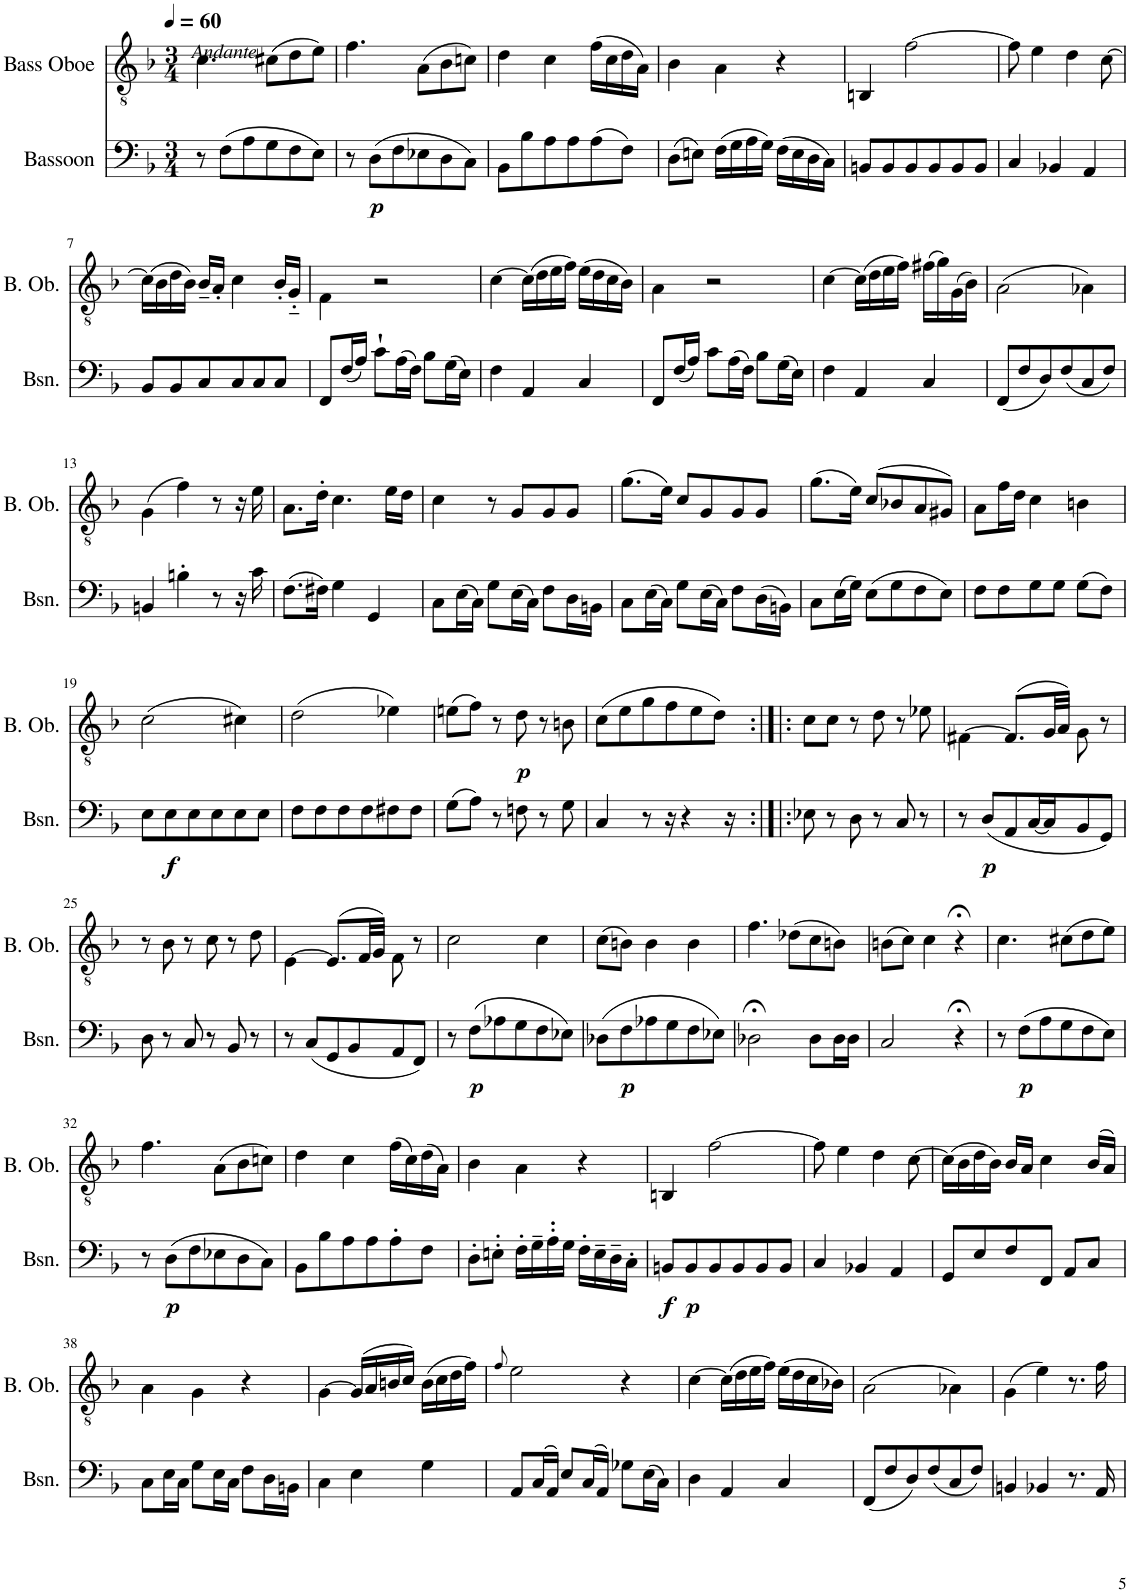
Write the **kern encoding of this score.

**kern	**dynam	**kern	**dynam
*part2	*part2	*part1	*part1
*staff2	*staff2	*staff1	*staff1
*I"Bassoon	*	*I"Bass Oboe	*
*I'Bsn.	*	*I'B. Ob.	*
!!LO:PB:g=z
*clefF4	*	*clefGv2	*
*k[b-]	*	*k[b-]	*
*M3/4	*	*M3/4	*
*MM60	*	*MM60	*
=1	=1	=1	=1
!	!	!LO:TX:b:i:t=Andante	!
8r	.	4.c\	.
(>8F\L	.	.	.
8A\	.	.	.
8G\	.	(>8c#X\L	.
8F\	.	8d\	.
8E\J)	.	8e\J)	.
=2	=2	=2	=2
8r	.	4.f\	.
!	!LO:DY:b	!	!
(>8D\L	p	.	.
8F\	.	.	.
8E-X\	.	(>8A\L	.
8D\	.	8B-\	.
8C\J)	.	8cn\J)	.
=3	=3	=3	=3
8BB-\L	.	4d\	.
8B-\	.	.	.
8A\	.	4c\	.
8A\	.	.	.
(>8A\	.	(>16f\LL	.
.	.	16c\	.
8F\J)	.	16d\	.
.	.	16A\JJ)	.
=4	=4	=4	=4
(>8D\L	.	4B-\	.
8En\J)	.	.	.
(>16F\LL	.	4A\	.
16G\	.	.	.
16A\	.	.	.
16G\JJ)	.	.	.
(>16F\LL	.	4r	.
16E\	.	.	.
16D\	.	.	.
16C\JJ)	.	.	.
=5	=5	=5	=5
8BBn/L	.	4BBn/	.
8BB/	.	.	.
8BB/	.	[>2f\	.
8BB/	.	.	.
8BB/	.	.	.
8BB/J	.	.	.
=6	=6	=6	=6
4C/	.	8f\]	.
.	.	4e\	.
4BB-X/	.	.	.
.	.	4d\	.
4AA/	.	.	.
.	.	[8c\	.
!!LO:LB:g=z
=7	=7	=7	=7
8BB-/L	.	(>16c\LL]	.
.	.	16B-\	.
8BB-/	.	16d\	.
.	.	16B-\JJ)	.
8C/	.	16B-~/LL	.
.	.	16A'/JJ	.
8C/	.	4c\	.
8C/	.	.	.
8C/J	.	16B-'/LL	.
.	.	16G'~/JJ	.
=8	=8	=8	=8
8FF/L	.	4F\	.
(<16F/L	.	.	.
16A/JJ)	.	.	.
8c`\L	.	2r	.
(>16A\L	.	.	.
16F\JJ)	.	.	.
8B-\L	.	.	.
(>16G\L	.	.	.
16E\JJ)	.	.	.
=9	=9	=9	=9
4F\	.	[>4c\	.
4AA/	.	(>16c\LL]	.
.	.	16d\	.
.	.	16e\	.
.	.	16f\JJ)	.
4C/	.	(>16e\LL	.
.	.	16d\	.
.	.	16c\	.
.	.	16B-\JJ)	.
=10	=10	=10	=10
8FF/L	.	4A\	.
(<16F/L	.	.	.
16A/JJ)	.	.	.
8c\L	.	2r	.
(>16A\L	.	.	.
16F\JJ)	.	.	.
8B-\L	.	.	.
(>16G\L	.	.	.
16E\JJ)	.	.	.
=11	=11	=11	=11
4F\	.	[>4c\	.
4AA/	.	(>16c\LL]	.
.	.	16d\	.
.	.	16e\	.
.	.	16f\JJ)	.
4C/	.	(>16f#X\LL	.
.	.	16g\)	.
.	.	(>16G\	.
.	.	16B-\JJ)	.
=12	=12	=12	=12
(<8FF/L	.	(2A\	.
8F/	.	.	.
8D/)	.	.	.
(<8F/	.	.	.
8C/	.	4A-X\)	.
8F/J)	.	.	.
!!LO:LB:g=z
=13	=13	=13	=13
4BBn/	.	(>4G\	.
4Bn'\	.	4f\)	.
8r	.	8r	.
16r	.	16r	.
16c\	.	16e\	.
=14	=14	=14	=14
(>8.F\L	.	8.A\L	.
16F#X\Jk)	.	16d'\Jk	.
4G\	.	4.c\	.
4GG/	.	.	.
.	.	16e\LL	.
.	.	16d\JJ	.
=15	=15	=15	=15
8C\L	.	4c\	.
(>16E\L	.	.	.
16C\JJ)	.	.	.
8G\L	.	8r	.
(>16E\L	.	8G/L	.
16C\JJ)	.	.	.
8F\L	.	8G/	.
16D\L	.	8G/J	.
16BBn\JJ	.	.	.
=16	=16	=16	=16
8C\L	.	(>8.g\L	.
(>16E\L	.	.	.
16C\JJ)	.	16e\Jk)	.
8G\L	.	8c/L	.
(>16E\L	.	8G/	.
16C\JJ)	.	.	.
8F\L	.	8G/	.
(>16D\L	.	8G/J	.
16BBn\JJ)	.	.	.
=17	=17	=17	=17
8C\L	.	(>8.g\L	.
(>16E\L	.	.	.
16G\JJ)	.	16e\Jk)	.
(>8E\L	.	(>8c/L	.
8G\	.	8B-X/	.
8F\	.	8A/	.
8E\J)	.	8G#X/J)	.
=18	=18	=18	=18
8F\L	.	8A\L	.
8F\	.	16f\L	.
.	.	16d\JJ	.
8G\	.	4c\	.
8G\J	.	.	.
(8G\L	.	4Bn\	.
8F\J)	.	.	.
!!LO:LB:g=z
=19	=19	=19	=19
8E\L	.	(>2c\	.
!	!LO:DY:b	!	!
8E\	f	.	.
8E\	.	.	.
8E\	.	.	.
8E\	.	4c#X\)	.
8E\J	.	.	.
=20	=20	=20	=20
8F\L	.	(>2d\	.
8F\	.	.	.
8F\	.	.	.
8F\	.	.	.
8F#X\	.	4e-X\)	.
8F#\J	.	.	.
=21	=21	=21	=21
(>8G\L	.	(>8en\L	.
8A\J)	.	8f\J)	.
8r	.	8r	.
!	!	!	!LO:DY:b
8Fn\	.	8d\	p
8r	.	8r	.
8G\	.	8Bn\	.
=22	=22	=22	=22
4C/	.	(>8c\L	.
.	.	8e\	.
8r	.	8g\	.
16r	.	8f\	.
4r	.	.	.
.	.	8e\	.
.	.	8d\J)	.
16r	.	.	.
=23:|!|:	=23:|!|:	=23:|!|:	=23:|!|:
8E-X\	.	8c\L	.
8r	.	8c\J	.
8D\	.	8r	.
8r	.	8d\	.
8C/	.	8r	.
8r	.	8e-X\	.
=24	=24	=24	=24
8r	.	[>4F#X\	.
!	!LO:DY:b	!	!
(<8D/L	p	.	.
8AA/	.	(>8.F#/L]	.
[16C/L	.	.	.
16C/J]	.	32G/LL	.
.	.	32A/JJJ)	.
8BB-/	.	8G\	.
8GG/J)	.	8r	.
!!LO:LB:g=z
=25	=25	=25	=25
8D\	.	8r	.
8r	.	8B-\	.
8C/	.	8r	.
8r	.	8c\	.
8BB-/	.	8r	.
8r	.	8d\	.
=26	=26	=26	=26
8r	.	[>4E\	.
(<8C/L	.	.	.
8GG/	.	(>8.E/L]	.
8BB-/	.	.	.
.	.	32F/LL	.
.	.	32G/JJJ)	.
8AA/	.	8F\	.
8FF/J)	.	8r	.
=27	=27	=27	=27
8r	.	2c\	.
!	!LO:DY:b	!	!
(>8F\L	p	.	.
8A-X\	.	.	.
8G\	.	.	.
8F\	.	4c\	.
8E-X\J)	.	.	.
=28	=28	=28	=28
(>8D-X\L	.	(>8c\L	.
!	!LO:DY:b	!	!
8F\	p	8Bn\J)	.
8A-X\	.	4B\	.
8G\	.	.	.
8F\	.	4B\	.
8E-X\J)	.	.	.
=29	=29	=29	=29
2D-X;<\	.	4.f\	.
.	.	(>8d-X\L	.
8D-\L	.	8c\	.
16D-\L	.	8Bn\J)	.
16D-\JJ	.	.	.
=30	=30	=30	=30
2C/	.	(>8Bn\L	.
.	.	8c\J)	.
.	.	4c\	.
4r;<	.	4r;<	.
=31	=31	=31	=31
8r	.	4.c\	.
!	!LO:DY:b	!	!
(>8F\L	p	.	.
8A\	.	.	.
8G\	.	(>8c#X\L	.
8F\	.	8d\	.
8E\J)	.	8e\J)	.
!!LO:LB:g=z
=32	=32	=32	=32
8r	.	4.f\	.
!	!LO:DY:b	!	!
(>8D\L	p	.	.
8F\	.	.	.
8E-X\	.	(>8A\L	.
8D\	.	8B-\	.
8C\J)	.	8cn\J)	.
=33	=33	=33	=33
8BB-\L	.	4d\	.
8B-\	.	.	.
8A\	.	4c\	.
8A\	.	.	.
8A'\	.	(>16f\LL	.
.	.	16c\)	.
8F\J	.	(>16d\	.
.	.	16A\JJ)	.
=34	=34	=34	=34
8D'\L	.	4B-\	.
8En''\J	.	.	.
16F'\LL	.	4A\	.
16G~\	.	.	.
16A'''\	.	.	.
16G\JJ	.	.	.
16F'\LL	.	4r	.
16E~\	.	.	.
16D~\	.	.	.
16C'\JJ	.	.	.
=35	=35	=35	=35
!	!LO:DY:b	!	!
8BBn/L	f	4BBn/	.
!	!LO:DY:b	!	!
8BB/	p	.	.
8BB/	.	[2f\	.
8BB/	.	.	.
8BB/	.	.	.
8BB/J	.	.	.
=36	=36	=36	=36
4C/	.	8f\]	.
.	.	4e\	.
4BB-X/	.	.	.
.	.	4d\	.
4AA/	.	.	.
.	.	[>8c\	.
=37	=37	=37	=37
8GG/L	.	(>16c\LL]	.
.	.	16B-\	.
8E/	.	16d\	.
.	.	16B-\JJ)	.
8F/	.	16B-/LL	.
.	.	16A/JJ	.
8FF/J	.	4c\	.
8AA/L	.	.	.
8C/J	.	(>16B-/LL	.
.	.	16A/JJ)	.
!!LO:LB:g=z
=38	=38	=38	=38
8C\L	.	4A\	.
16E\L	.	.	.
16C\JJ	.	.	.
8G\L	.	4G\	.
16E\L	.	.	.
16C\JJ	.	.	.
8F\L	.	4r	.
16D\L	.	.	.
16BBn\JJ	.	.	.
=39	=39	=39	=39
4C\	.	[>4G\	.
4E\	.	(>16G/LL]	.
.	.	16A/	.
.	.	16Bn/	.
.	.	16c/JJ)	.
4G\	.	(>16B\LL	.
.	.	16c\	.
.	.	16d\	.
.	.	16f\JJ)	.
=40	=40	=40	=40
.	.	8qf/	.
8AA/L	.	2e\	.
(>16C/L	.	.	.
16AA/JJ)	.	.	.
8E/L	.	.	.
(>16C/L	.	.	.
16AA/JJ)	.	.	.
8G-X\L	.	4r	.
(>16E\L	.	.	.
16C\JJ)	.	.	.
=41	=41	=41	=41
4D\	.	[>4c\	.
4AA/	.	(>16c\LL]	.
.	.	16d\	.
.	.	16e\	.
.	.	16f\JJ)	.
4C/	.	(>16e\LL	.
.	.	16d\	.
.	.	16c\	.
.	.	16B-X\JJ)	.
=42	=42	=42	=42
(<8FF/L	.	(>2A\	.
8F/	.	.	.
8D/)	.	.	.
(<8F/	.	.	.
8C/	.	4A-X\)	.
8F/J)	.	.	.
=43	=43	=43	=43
4BBn/	.	(>4G\	.
4BB-X/	.	4e\)	.
8.r	.	8.r	.
16AA/	.	16f\	.
=	=	=	=
*-	*-	*-	*-
